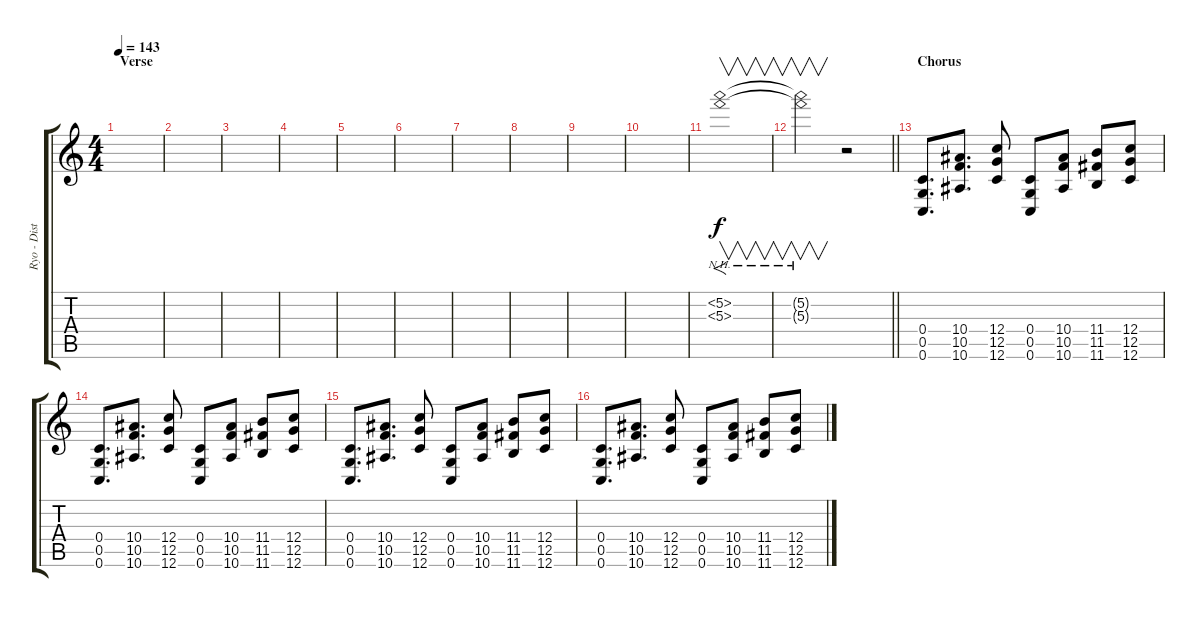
\track ("Ryo - Distortion Guitar" "Ryo - Dist") {instrument distortionguitar}
\staff {score tabs}
\tuning (D4 A3 F3 C3 G2 C2) {hide}
\ts (4 4)
\section ("" "Verse")
\tempo 143
\clef g2
\ks c
|
|
|
|
|
|
|
|
|
|
(5.2{nh} 5.3{nh}).1{f v} |
\barLineRight lightlight
(5.2{nh t} 5.3{nh t}).2{v} r.2 |
\section ("" "Chorus")
(0.4 0.5 0.6).8{d} (10.4 10.5 10.6).8{d} (12.4 12.5 12.6).8 (0.4 0.5 0.6).8 (10.4 10.5 10.6).8 (11.4 11.5 11.6).8 (12.4 12.5 12.6).8 |
(0.4 0.5 0.6).8{d} (10.4 10.5 10.6).8{d} (12.4 12.5 12.6).8 (0.4 0.5 0.6).8 (10.4 10.5 10.6).8 (11.4 11.5 11.6).8 (12.4 12.5 12.6).8 |
(0.4 0.5 0.6).8{d} (10.4 10.5 10.6).8{d} (12.4 12.5 12.6).8 (0.4 0.5 0.6).8 (10.4 10.5 10.6).8 (11.4 11.5 11.6).8 (12.4 12.5 12.6).8 |
(0.4 0.5 0.6).8{d} (10.4 10.5 10.6).8{d} (12.4 12.5 12.6).8 (0.4 0.5 0.6).8 (10.4 10.5 10.6).8 (11.4 11.5 11.6).8 (12.4 12.5 12.6).8
